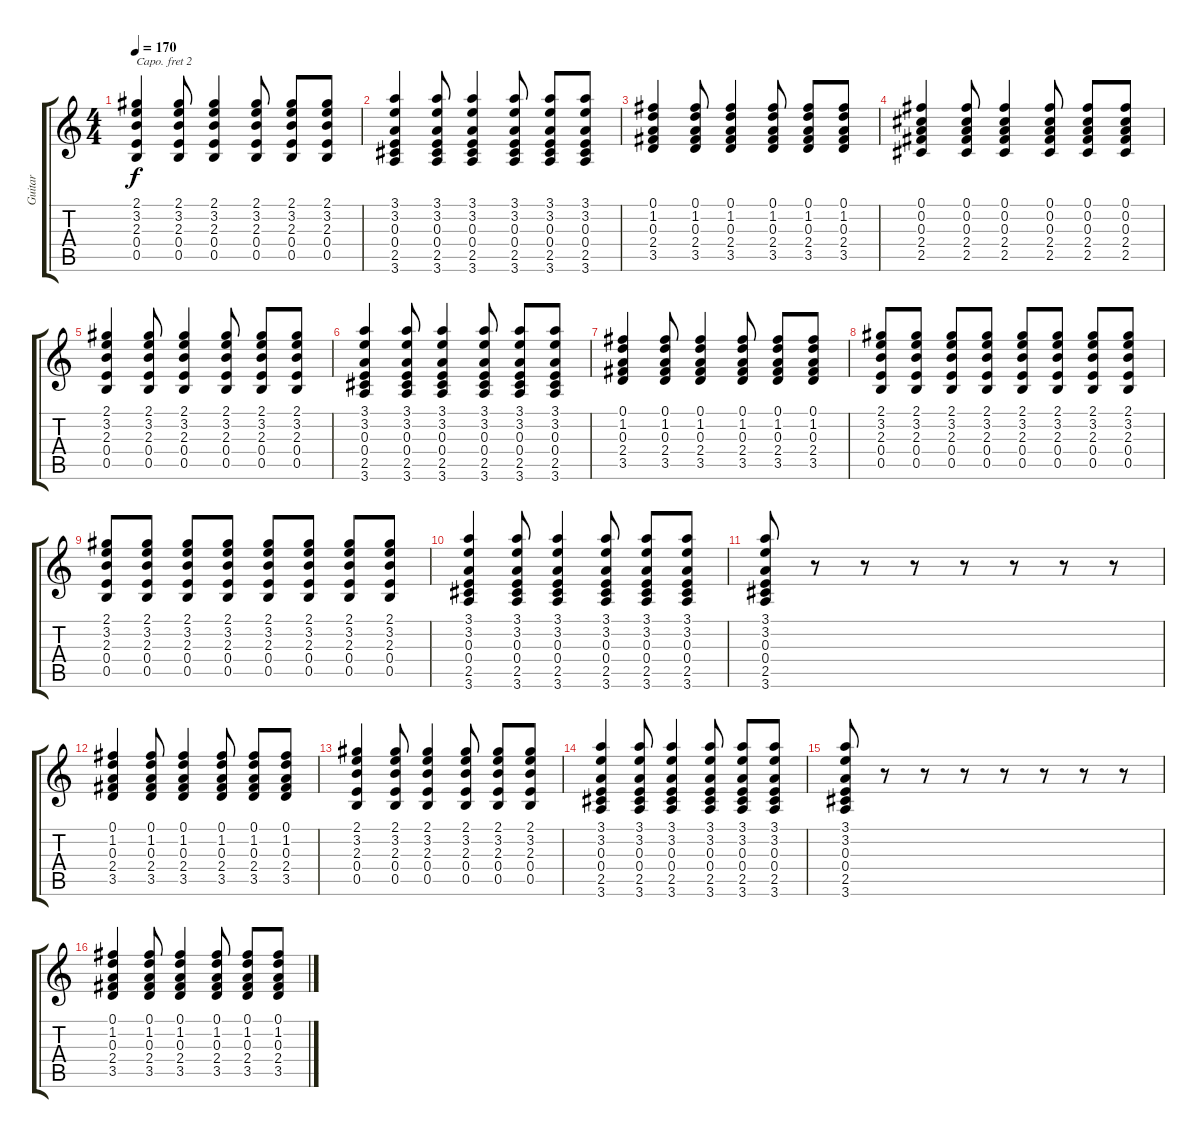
\track ("Guitar" "Guitar") {instrument acousticguitarsteel}
\staff {score tabs}
\capo 2
\tuning (E4 B3 G3 D3 A2 E2) {hide}
\ts (4 4)
\tempo 170
\clef g2
\ks c
(2.1 3.2 2.3 0.4 0.5).4{dy f} (2.1 3.2 2.3 0.4 0.5).8 (2.1 3.2 2.3 0.4 0.5).4 (2.1 3.2 2.3 0.4 0.5).8 (2.1 3.2 2.3 0.4 0.5).8 (2.1 3.2 2.3 0.4 0.5).8 |
(3.1 3.2 0.3 0.4 2.5 3.6).4 (3.1 3.2 0.3 0.4 2.5 3.6).8 (3.1 3.2 0.3 0.4 2.5 3.6).4 (3.1 3.2 0.3 0.4 2.5 3.6).8 (3.1 3.2 0.3 0.4 2.5 3.6).8 (3.1 3.2 0.3 0.4 2.5 3.6).8 |
(0.1 1.2 0.3 2.4 3.5).4 (0.1 1.2 0.3 2.4 3.5).8 (0.1 1.2 0.3 2.4 3.5).4 (0.1 1.2 0.3 2.4 3.5).8 (0.1 1.2 0.3 2.4 3.5).8 (0.1 1.2 0.3 2.4 3.5).8 |
(0.1 0.2 0.3 2.4 2.5).4 (0.1 0.2 0.3 2.4 2.5).8 (0.1 0.2 0.3 2.4 2.5).4 (0.1 0.2 0.3 2.4 2.5).8 (0.1 0.2 0.3 2.4 2.5).8 (0.1 0.2 0.3 2.4 2.5).8 |
(2.1 3.2 2.3 0.4 0.5).4 (2.1 3.2 2.3 0.4 0.5).8 (2.1 3.2 2.3 0.4 0.5).4 (2.1 3.2 2.3 0.4 0.5).8 (2.1 3.2 2.3 0.4 0.5).8 (2.1 3.2 2.3 0.4 0.5).8 |
(3.1 3.2 0.3 0.4 2.5 3.6).4 (3.1 3.2 0.3 0.4 2.5 3.6).8 (3.1 3.2 0.3 0.4 2.5 3.6).4 (3.1 3.2 0.3 0.4 2.5 3.6).8 (3.1 3.2 0.3 0.4 2.5 3.6).8 (3.1 3.2 0.3 0.4 2.5 3.6).8 |
(0.1 1.2 0.3 2.4 3.5).4 (0.1 1.2 0.3 2.4 3.5).8 (0.1 1.2 0.3 2.4 3.5).4 (0.1 1.2 0.3 2.4 3.5).8 (0.1 1.2 0.3 2.4 3.5).8 (0.1 1.2 0.3 2.4 3.5).8 |
(2.1 3.2 2.3 0.4 0.5).8 (2.1 3.2 2.3 0.4 0.5).8 (2.1 3.2 2.3 0.4 0.5).8 (2.1 3.2 2.3 0.4 0.5).8 (2.1 3.2 2.3 0.4 0.5).8 (2.1 3.2 2.3 0.4 0.5).8 (2.1 3.2 2.3 0.4 0.5).8 (2.1 3.2 2.3 0.4 0.5).8 |
(2.1 3.2 2.3 0.4 0.5).8 (2.1 3.2 2.3 0.4 0.5).8 (2.1 3.2 2.3 0.4 0.5).8 (2.1 3.2 2.3 0.4 0.5).8 (2.1 3.2 2.3 0.4 0.5).8 (2.1 3.2 2.3 0.4 0.5).8 (2.1 3.2 2.3 0.4 0.5).8 (2.1 3.2 2.3 0.4 0.5).8 |
(3.1 3.2 0.3 0.4 2.5 3.6).4 (3.1 3.2 0.3 0.4 2.5 3.6).8 (3.1 3.2 0.3 0.4 2.5 3.6).4 (3.1 3.2 0.3 0.4 2.5 3.6).8 (3.1 3.2 0.3 0.4 2.5 3.6).8 (3.1 3.2 0.3 0.4 2.5 3.6).8 |
(3.1 3.2 0.3 0.4 2.5 3.6).8 r.8 r.8 r.8 r.8 r.8 r.8 r.8 |
(0.1 1.2 0.3 2.4 3.5).4 (0.1 1.2 0.3 2.4 3.5).8 (0.1 1.2 0.3 2.4 3.5).4 (0.1 1.2 0.3 2.4 3.5).8 (0.1 1.2 0.3 2.4 3.5).8 (0.1 1.2 0.3 2.4 3.5).8 |
(2.1 3.2 2.3 0.4 0.5).4 (2.1 3.2 2.3 0.4 0.5).8 (2.1 3.2 2.3 0.4 0.5).4 (2.1 3.2 2.3 0.4 0.5).8 (2.1 3.2 2.3 0.4 0.5).8 (2.1 3.2 2.3 0.4 0.5).8 |
(3.1 3.2 0.3 0.4 2.5 3.6).4 (3.1 3.2 0.3 0.4 2.5 3.6).8 (3.1 3.2 0.3 0.4 2.5 3.6).4 (3.1 3.2 0.3 0.4 2.5 3.6).8 (3.1 3.2 0.3 0.4 2.5 3.6).8 (3.1 3.2 0.3 0.4 2.5 3.6).8 |
(3.1 3.2 0.3 0.4 2.5 3.6).8 r.8 r.8 r.8 r.8 r.8 r.8 r.8 |
(0.1 1.2 0.3 2.4 3.5).4 (0.1 1.2 0.3 2.4 3.5).8 (0.1 1.2 0.3 2.4 3.5).4 (0.1 1.2 0.3 2.4 3.5).8 (0.1 1.2 0.3 2.4 3.5).8 (0.1 1.2 0.3 2.4 3.5).8
